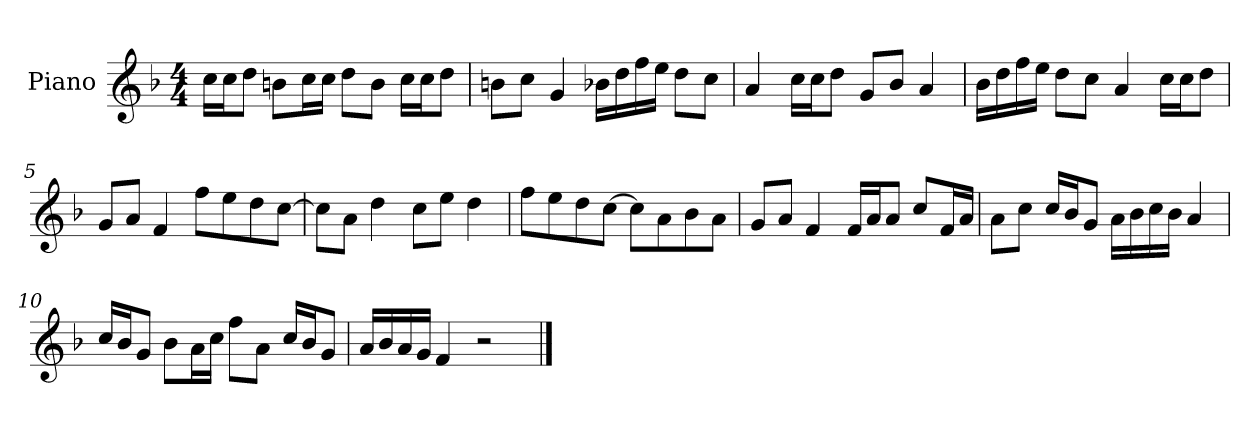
**kern
*part1
*staff1
*I"Piano
*I'P-no
*clefG2
*k[b-]
*M4/4
*MM90
=1
16cc\LL
16cc\J
8dd\J
8bn\L
16cc\L
16cc\JJ
8dd\L
8b\J
16cc\LL
16cc\J
8dd\J
=2
8bn\L
8cc\J
4g/
16b-X\LL
16dd\
16ff\
16ee\JJ
8dd\L
8cc\J
=3
4a/
16cc\LL
16cc\J
8dd\J
8g/L
8b-/J
4a/
=4
16b-\LL
16dd\
16ff\
16ee\JJ
8dd\L
8cc\J
4a/
16cc\LL
16cc\J
8dd\J
!!LO:LB:g=z
=5
8g/L
8a/J
4f/
8ff\L
8ee\
8dd\
[8cc\J
=6
8cc\L]
8a\J
4dd\
8cc\L
8ee\J
4dd\
=7
8ff\L
8ee\
8dd\
[8cc\J
8cc\L]
8a\
8b-\
8a\J
=8
8g/L
8a/J
4f/
16f/LL
16a/J
8a/J
8cc/L
16f/L
16a/JJ
=9
8a\L
8cc\J
16cc/LL
16b-/J
8g/J
16a\LL
16b-\
16cc\
16b-\JJ
4a/
!!LO:LB:g=z
=10
16cc/LL
16b-/J
8g/J
8b-\L
16a\L
16cc\JJ
8ff\L
8a\J
16cc/LL
16b-/J
8g/J
=11
16a/LL
16b-/
16a/
16g/JJ
4f/
2r
==
*-
